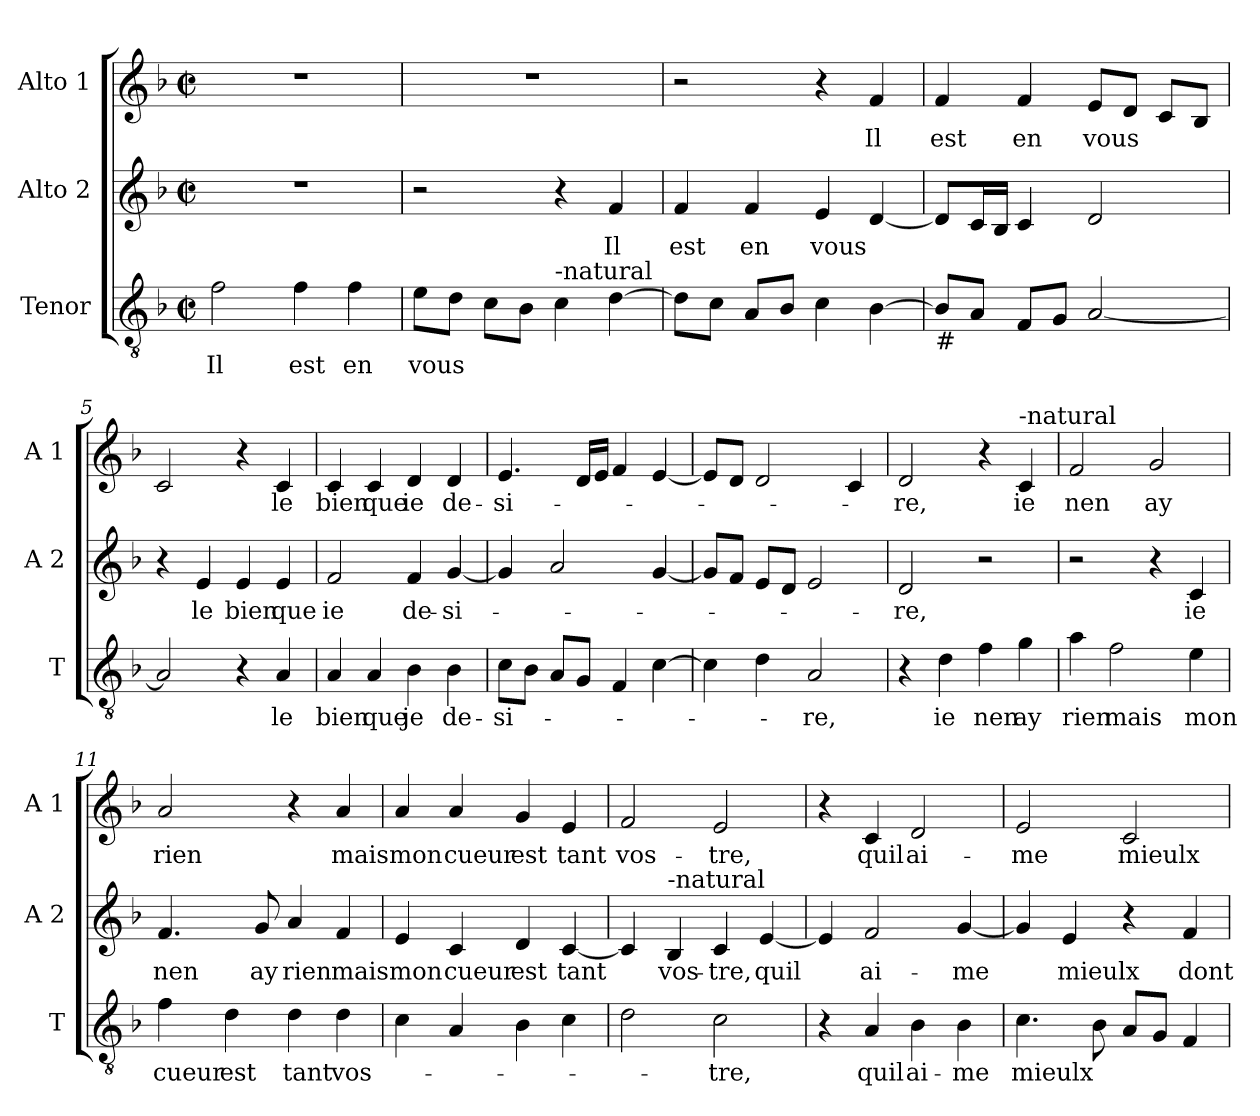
**kern	**text	**kern	**text	**kern	**text
*part3	*part3	*part2	*part2	*part1	*part1
*staff3	*staff3	*staff2	*staff2	*staff1	*staff1
*I"Tenor	*	*I"Alto 2	*	*I"Alto 1	*
*I'T	*	*I'A 2	*	*I'A 1	*
*clefGv2	*	*clefG2	*	*clefG2	*
*k[b-]	*	*k[b-]	*	*k[b-]	*
*F:	*	*F:	*	*F:	*
*M2/2	*	*M2/2	*	*M2/2	*
*met(c|)	*	*met(c|)	*	*met(c|)	*
=1	=1	=1	=1	=1	=1
!	!LO:LY:b	!	!	!	!
2f\	Il	1r	.	1r	.
!	!LO:LY:b	!	!	!	!
4f\	est	.	.	.	.
!	!LO:LY:b	!	!	!	!
4f\	en	.	.	.	.
=2	=2	=2	=2	=2	=2
!	!LO:LY:b	!	!	!	!
8e\L	vous	2r	.	1r	.
8d\J	.	.	.	.	.
8c\L	.	.	.	.	.
8B-\J	.	.	.	.	.
!LO:TX:a:t=-natural	!	!	!	!	!
4c\	.	4r	.	.	.
!	!	!	!LO:LY:b	!	!
[4d\	.	4f/	Il	.	.
=3	=3	=3	=3	=3	=3
!	!	!	!LO:LY:b	!	!
8d\L]	.	4f/	est	2r	.
8c\J	.	.	.	.	.
!	!	!	!LO:LY:b	!	!
8A/L	.	4f/	en	.	.
8B-/J	.	.	.	.	.
!	!	!	!LO:LY:b	!	!
4c\	.	4e/	vous	4r	.
!	!	!	!	!	!LO:LY:b
[4B-\	.	[4d/	.	4f/	Il
=4	=4	=4	=4	=4	=4
!LO:TX:b:t=#	!	!	!	!	!
!	!	!	!	!	!LO:LY:b
8B-/L]	.	8d/L]	.	4f/	est
8A/J	.	16c/L	.	.	.
.	.	16B-/JJ	.	.	.
!	!	!	!	!	!LO:LY:b
8F/L	.	4c/	.	4f/	en
8G/J	.	.	.	.	.
!	!	!	!	!	!LO:LY:b
[2A/	.	2d/	.	8e/L	vous
.	.	.	.	8d/J	.
.	.	.	.	8c/L	.
.	.	.	.	8B-/J	.
=5	=5	=5	=5	=5	=5
2A/]	.	4r	.	2c/	.
!	!	!	!LO:LY:b	!	!
.	.	4e/	le	.	.
!	!	!	!LO:LY:b	!	!
4r	.	4e/	bien	4r	.
!	!LO:LY:b	!	!LO:LY:b	!	!LO:LY:b
4A/	le	4e/	que	4c/	le
!!LO:LB:g=z
=6	=6	=6	=6	=6	=6
!	!LO:LY:b	!	!LO:LY:b	!	!LO:LY:b
4A/	bien	2f/	ie	4c/	bien
!	!LO:LY:b	!	!	!	!LO:LY:b
4A/	que	.	.	4c/	que
!	!LO:LY:b	!	!LO:LY:b	!	!LO:LY:b
4B-\	je	4f/	de-	4d/	ie
!	!LO:LY:b	!	!LO:LY:b	!	!LO:LY:b
4B-\	de-	[4g/	-si-	4d/	de-
=7	=7	=7	=7	=7	=7
!	!LO:LY:b	!	!	!	!LO:LY:b
8c\L	-si-	4g/]	.	4.e/	-si-
8B-\J	.	.	.	.	.
8A/L	.	2a/	.	.	.
8G/J	.	.	.	16d/LL	.
.	.	.	.	16e/JJ	.
4F/	.	.	.	4f/	.
[4c\	.	[4g/	.	[4e/	.
=8	=8	=8	=8	=8	=8
4c\]	.	8g/L]	.	8e/L]	.
.	.	8f/J	.	8d/J	.
4d\	.	8e/L	.	2d/	.
.	.	8d/J	.	.	.
!	!LO:LY:b	!	!	!	!
2A/	-re,	2e/	.	.	.
.	.	.	.	4c/	.
=9	=9	=9	=9	=9	=9
!	!	!	!LO:LY:b	!	!LO:LY:b
4r	.	2d/	-re,	2d/	-re,
!	!LO:LY:b	!	!	!	!
4d\	ie	.	.	.	.
!	!LO:LY:b	!	!	!	!
4f\	nen	2r	.	4r	.
!	!	!	!	!LO:TX:a:t=-natural	!
!	!LO:LY:b	!	!	!	!LO:LY:b
4g\	ay	.	.	4c/	ie
=10	=10	=10	=10	=10	=10
!	!LO:LY:b	!	!	!	!LO:LY:b
4a\	rien	2r	.	2f/	nen
!	!LO:LY:b	!	!	!	!
2f\	mais	.	.	.	.
!	!	!	!	!	!LO:LY:b
.	.	4r	.	2g/	ay
!	!LO:LY:b	!	!LO:LY:b	!	!
4e\	mon	4c/	ie	.	.
!!LO:LB:g=z
=11	=11	=11	=11	=11	=11
!	!LO:LY:b	!	!LO:LY:b	!	!LO:LY:b
4f\	cueur	4.f/	nen	2a/	rien
!	!LO:LY:b	!	!	!	!
4d\	est	.	.	.	.
!	!	!	!LO:LY:b	!	!
.	.	8g/	ay	.	.
!	!LO:LY:b	!	!LO:LY:b	!	!
4d\	tant	4a/	rien	4r	.
!	!LO:LY:b	!	!LO:LY:b	!	!LO:LY:b
4d\	vos-	4f/	mais	4a/	mais
=12	=12	=12	=12	=12	=12
!	!	!	!LO:LY:b	!	!LO:LY:b
4c\	.	4e/	mon	4a/	mon
!	!	!	!LO:LY:b	!	!LO:LY:b
4A/	.	4c/	cueur	4a/	cueur
!	!	!	!LO:LY:b	!	!LO:LY:b
4B-\	.	4d/	est	4g/	est
!	!	!	!LO:LY:b	!	!LO:LY:b
4c\	.	[4c/	tant	4e/	tant
=13	=13	=13	=13	=13	=13
!	!	!	!	!	!LO:LY:b
2d\	.	4c/]	.	2f/	vos-
!	!	!LO:TX:a:t=-natural	!	!	!
!	!	!	!LO:LY:b	!	!
.	.	4B-/	vos-	.	.
!	!LO:LY:b	!	!LO:LY:b	!	!LO:LY:b
2c\	-tre,	4c/	-tre,	2e/	-tre,
!	!	!	!LO:LY:b	!	!
.	.	[4e/	quil	.	.
=14	=14	=14	=14	=14	=14
4r	.	4e/]	.	4r	.
!	!LO:LY:b	!	!LO:LY:b	!	!LO:LY:b
4A/	quil	2f/	ai-	4c/	quil
!	!LO:LY:b	!	!	!	!LO:LY:b
4B-\	ai-	.	.	2d/	ai-
!	!LO:LY:b	!	!LO:LY:b	!	!
4B-\	-me	[4g/	-me	.	.
=15	=15	=15	=15	=15	=15
!	!LO:LY:b	!	!	!	!LO:LY:b
4.c\	mieulx	4g/]	.	2e/	-me
!	!	!	!LO:LY:b	!	!
.	.	4e/	mieulx	.	.
8B-\	.	.	.	.	.
!	!	!	!	!	!LO:LY:b
8A/L	.	4r	.	2c/	mieulx
8G/J	.	.	.	.	.
!	!	!	!LO:LY:b	!	!
4F/	.	4f/	dont	.	.
=	=	=	=	=	=
*-	*-	*-	*-	*-	*-
